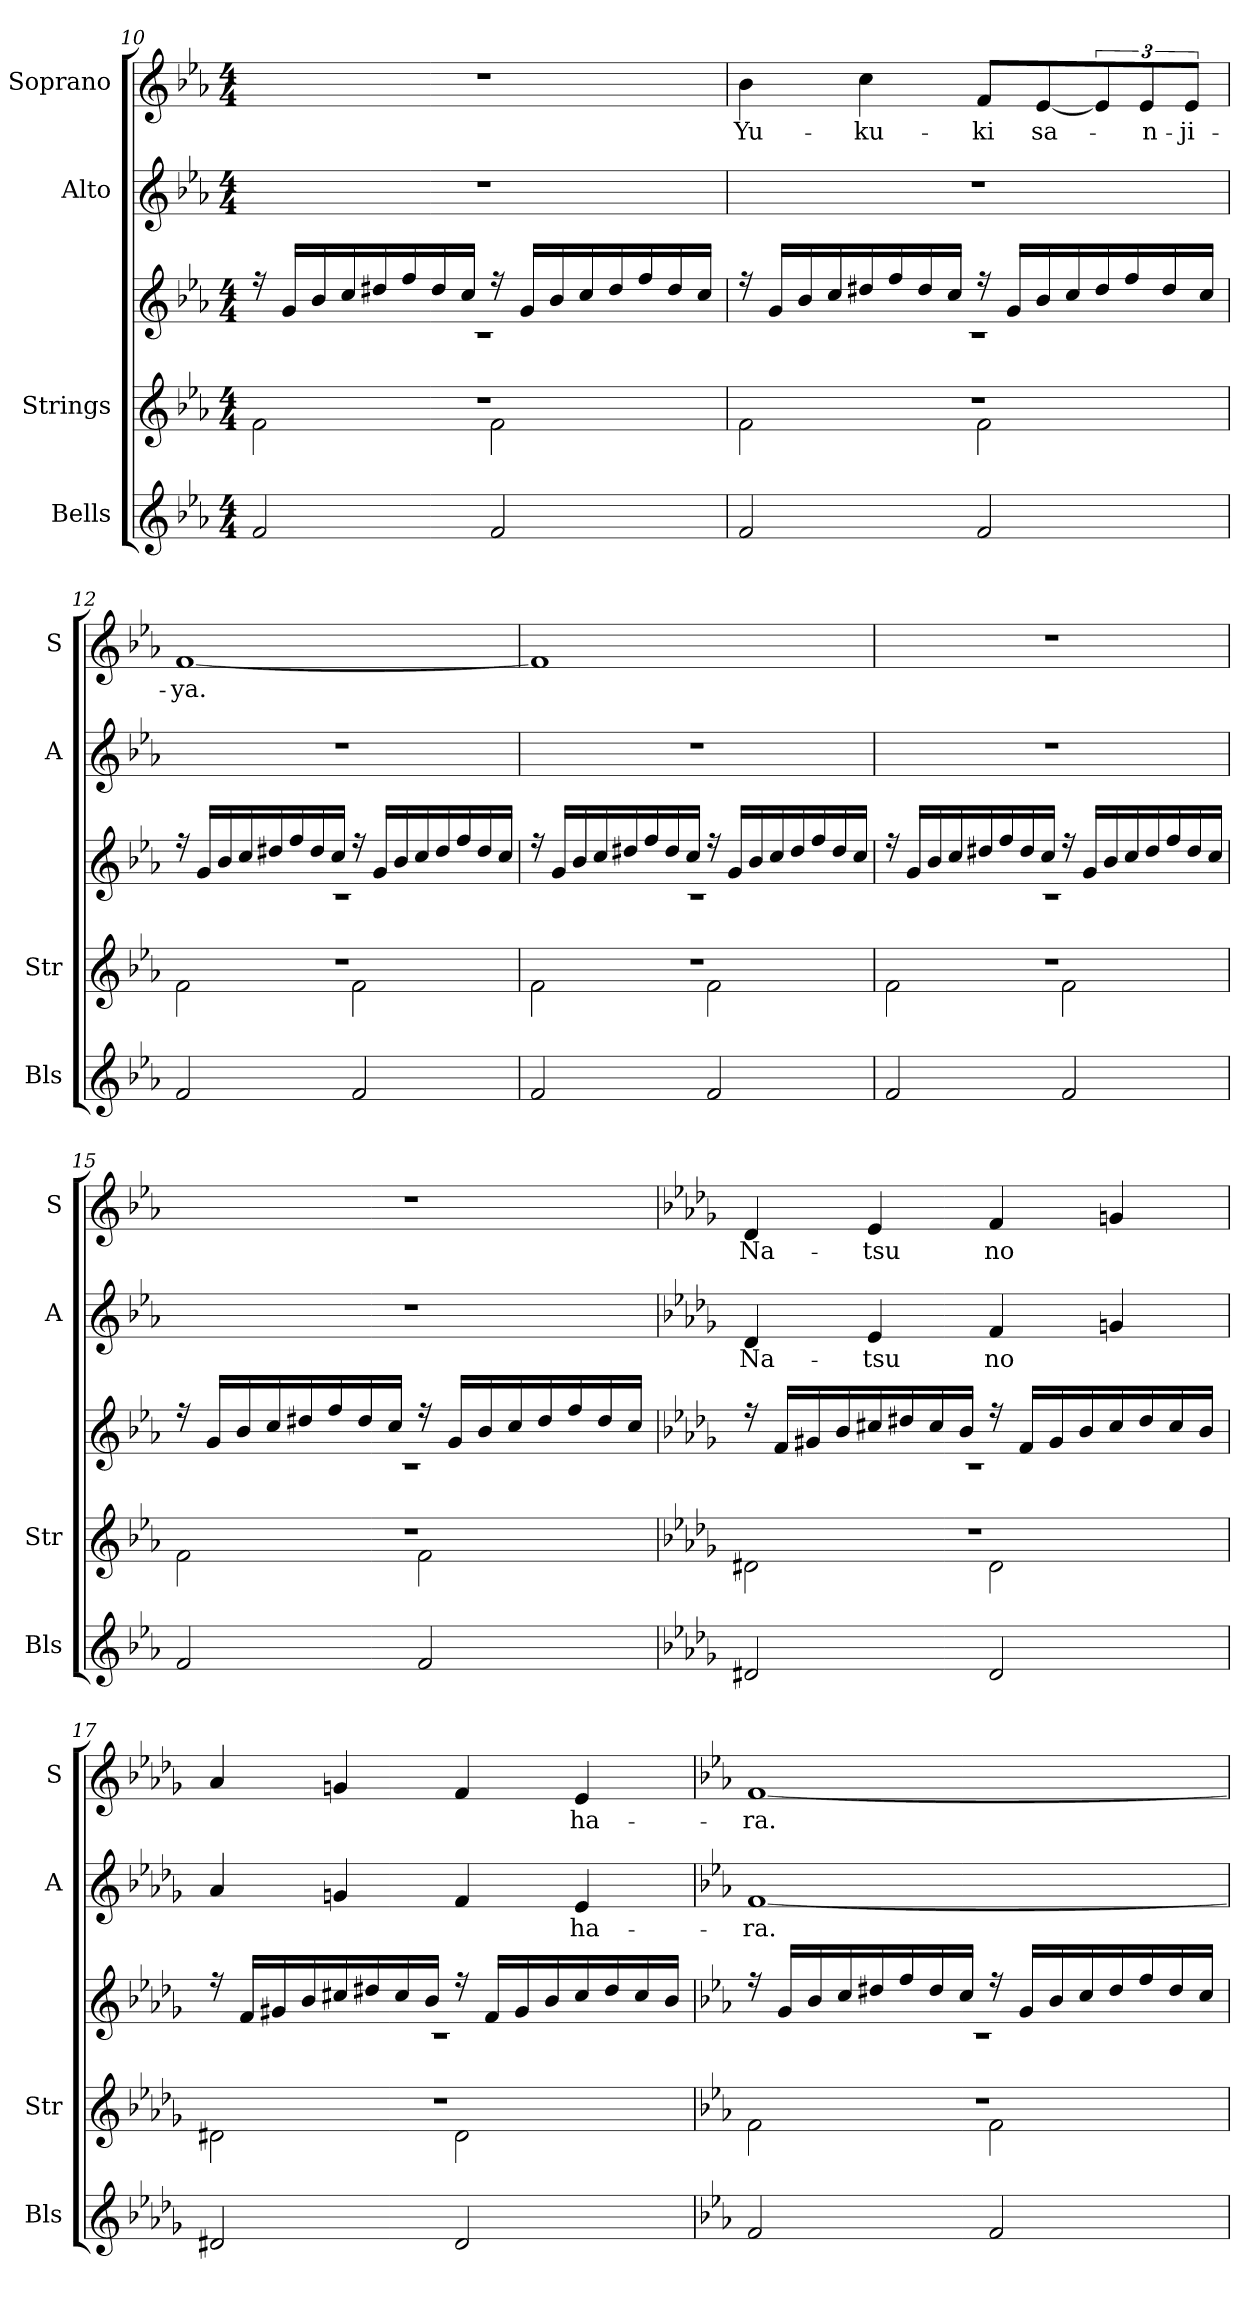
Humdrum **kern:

**kern	**kern	**kern	**kern	**text	**kern	**text
*part4	*part3	*part3	*part2	*part2	*part1	*part1
*staff5	*staff4	*staff3	*staff2	*staff2	*staff1	*staff1
*I"Bells	*I"Strings	*	*I"Alto	*	*I"Soprano	*
*I'Bls	*I'Str	*	*I'A	*	*I'S	*
*clefG2	*clefG2	*clefG2	*clefG2	*	*clefG2	*
*k[b-e-a-]	*k[b-e-a-]	*k[b-e-a-]	*k[b-e-a-]	*	*k[b-e-a-]	*
*E-:	*E-:	*E-:	*E-:	*	*E-:	*
*M4/4	*M4/4	*M4/4	*M4/4	*	*M4/4	*
=10	=10	=10	=10	=10	=10	=10
*	*^	*^	*	*	*	*
2f	1r	2f\	16r	1r	1r	.	1r	.
.	.	.	16g/LL	.	.	.	.	.
.	.	.	16b-/	.	.	.	.	.
.	.	.	16cc/	.	.	.	.	.
.	.	.	16dd#X/	.	.	.	.	.
.	.	.	16ff/	.	.	.	.	.
.	.	.	16dd#/	.	.	.	.	.
.	.	.	16cc/JJ	.	.	.	.	.
2f	.	2f\	16r	.	.	.	.	.
.	.	.	16g/LL	.	.	.	.	.
.	.	.	16b-/	.	.	.	.	.
.	.	.	16cc/	.	.	.	.	.
.	.	.	16dd#/	.	.	.	.	.
.	.	.	16ff/	.	.	.	.	.
.	.	.	16dd#/	.	.	.	.	.
.	.	.	16cc/JJ	.	.	.	.	.
=11	=11	=11	=11	=11	=11	=11	=11	=11
!	!	!	!	!	!	!	!	!LO:LY:b
2f	1r	2f\	16r	1r	1r	.	4b-	Yu-
.	.	.	16g/LL	.	.	.	.	.
.	.	.	16b-/	.	.	.	.	.
.	.	.	16cc/	.	.	.	.	.
!	!	!	!	!	!	!	!	!LO:LY:b
.	.	.	16dd#X/	.	.	.	4cc	-ku-
.	.	.	16ff/	.	.	.	.	.
.	.	.	16dd#/	.	.	.	.	.
.	.	.	16cc/JJ	.	.	.	.	.
!	!	!	!	!	!	!	!	!LO:LY:b
2f	.	2f\	16r	.	.	.	8fL	-ki
.	.	.	16g/LL	.	.	.	.	.
!	!	!	!	!	!	!	!	!LO:LY:b
.	.	.	16b-/	.	.	.	[8e-	sa-
.	.	.	16cc/	.	.	.	.	.
.	.	.	16dd#/	.	.	.	12e-]	.
.	.	.	16ff/	.	.	.	.	.
!	!	!	!	!	!	!	!	!LO:LY:b
.	.	.	.	.	.	.	12e-	-n-
.	.	.	16dd#/	.	.	.	.	.
!	!	!	!	!	!	!	!	!LO:LY:b
.	.	.	.	.	.	.	12e-J	-ji-
.	.	.	16cc/JJ	.	.	.	.	.
!!LO:LB:g=z
=12	=12	=12	=12	=12	=12	=12	=12	=12
!	!	!	!	!	!	!	!	!LO:LY:b
2f	1r	2f\	16r	1r	1r	.	[1f	-ya.
.	.	.	16g/LL	.	.	.	.	.
.	.	.	16b-/	.	.	.	.	.
.	.	.	16cc/	.	.	.	.	.
.	.	.	16dd#X/	.	.	.	.	.
.	.	.	16ff/	.	.	.	.	.
.	.	.	16dd#/	.	.	.	.	.
.	.	.	16cc/JJ	.	.	.	.	.
2f	.	2f\	16r	.	.	.	.	.
.	.	.	16g/LL	.	.	.	.	.
.	.	.	16b-/	.	.	.	.	.
.	.	.	16cc/	.	.	.	.	.
.	.	.	16dd#/	.	.	.	.	.
.	.	.	16ff/	.	.	.	.	.
.	.	.	16dd#/	.	.	.	.	.
.	.	.	16cc/JJ	.	.	.	.	.
=13	=13	=13	=13	=13	=13	=13	=13	=13
2f	1r	2f\	16r	1r	1r	.	1f]	.
.	.	.	16g/LL	.	.	.	.	.
.	.	.	16b-/	.	.	.	.	.
.	.	.	16cc/	.	.	.	.	.
.	.	.	16dd#X/	.	.	.	.	.
.	.	.	16ff/	.	.	.	.	.
.	.	.	16dd#/	.	.	.	.	.
.	.	.	16cc/JJ	.	.	.	.	.
2f	.	2f\	16r	.	.	.	.	.
.	.	.	16g/LL	.	.	.	.	.
.	.	.	16b-/	.	.	.	.	.
.	.	.	16cc/	.	.	.	.	.
.	.	.	16dd#/	.	.	.	.	.
.	.	.	16ff/	.	.	.	.	.
.	.	.	16dd#/	.	.	.	.	.
.	.	.	16cc/JJ	.	.	.	.	.
=14	=14	=14	=14	=14	=14	=14	=14	=14
2f	1r	2f\	16r	1r	1r	.	1r	.
.	.	.	16g/LL	.	.	.	.	.
.	.	.	16b-/	.	.	.	.	.
.	.	.	16cc/	.	.	.	.	.
.	.	.	16dd#X/	.	.	.	.	.
.	.	.	16ff/	.	.	.	.	.
.	.	.	16dd#/	.	.	.	.	.
.	.	.	16cc/JJ	.	.	.	.	.
2f	.	2f\	16r	.	.	.	.	.
.	.	.	16g/LL	.	.	.	.	.
.	.	.	16b-/	.	.	.	.	.
.	.	.	16cc/	.	.	.	.	.
.	.	.	16dd#/	.	.	.	.	.
.	.	.	16ff/	.	.	.	.	.
.	.	.	16dd#/	.	.	.	.	.
.	.	.	16cc/JJ	.	.	.	.	.
!!LO:LB:g=z
=15	=15	=15	=15	=15	=15	=15	=15	=15
2f	1r	2f\	16r	1r	1r	.	1r	.
.	.	.	16g/LL	.	.	.	.	.
.	.	.	16b-/	.	.	.	.	.
.	.	.	16cc/	.	.	.	.	.
.	.	.	16dd#X/	.	.	.	.	.
.	.	.	16ff/	.	.	.	.	.
.	.	.	16dd#/	.	.	.	.	.
.	.	.	16cc/JJ	.	.	.	.	.
2f	.	2f\	16r	.	.	.	.	.
.	.	.	16g/LL	.	.	.	.	.
.	.	.	16b-/	.	.	.	.	.
.	.	.	16cc/	.	.	.	.	.
.	.	.	16dd#/	.	.	.	.	.
.	.	.	16ff/	.	.	.	.	.
.	.	.	16dd#/	.	.	.	.	.
.	.	.	16cc/JJ	.	.	.	.	.
=16	=16	=16	=16	=16	=16	=16	=16	=16
*k[b-e-a-d-g-]	*k[b-e-a-d-g-]	*	*k[b-e-a-d-g-]	*	*k[b-e-a-d-g-]	*	*k[b-e-a-d-g-]	*
*D-:	*D-:	*	*D-:	*	*D-:	*	*D-:	*
!	!	!	!	!	!	!LO:LY:b	!	!LO:LY:b
2d#X	1r	2d#X\	16r	1r	4d-	Na-	4d-	Na-
.	.	.	16f/LL	.	.	.	.	.
.	.	.	16g#X/	.	.	.	.	.
.	.	.	16b-/	.	.	.	.	.
!	!	!	!	!	!	!LO:LY:b	!	!LO:LY:b
.	.	.	16cc#X/	.	4e-	-tsu	4e-	-tsu
.	.	.	16dd#X/	.	.	.	.	.
.	.	.	16cc#/	.	.	.	.	.
.	.	.	16b-/JJ	.	.	.	.	.
!	!	!	!	!	!	!LO:LY:b	!	!LO:LY:b
2d#	.	2d#\	16r	.	4f	no	4f	no
.	.	.	16f/LL	.	.	.	.	.
.	.	.	16g#/	.	.	.	.	.
.	.	.	16b-/	.	.	.	.	.
.	.	.	16cc#/	.	4gn	.	4gn	.
.	.	.	16dd#/	.	.	.	.	.
.	.	.	16cc#/	.	.	.	.	.
.	.	.	16b-/JJ	.	.	.	.	.
!!LO:LB:g=z
=17	=17	=17	=17	=17	=17	=17	=17	=17
2d#X	1r	2d#X\	16r	1r	4a-	.	4a-	.
.	.	.	16f/LL	.	.	.	.	.
.	.	.	16g#X/	.	.	.	.	.
.	.	.	16b-/	.	.	.	.	.
.	.	.	16cc#X/	.	4gn	.	4gn	.
.	.	.	16dd#X/	.	.	.	.	.
.	.	.	16cc#/	.	.	.	.	.
.	.	.	16b-/JJ	.	.	.	.	.
2d#	.	2d#\	16r	.	4f	.	4f	.
.	.	.	16f/LL	.	.	.	.	.
.	.	.	16g#/	.	.	.	.	.
.	.	.	16b-/	.	.	.	.	.
!	!	!	!	!	!	!LO:LY:b	!	!LO:LY:b
.	.	.	16cc#/	.	4e-	ha-	4e-	ha-
.	.	.	16dd#/	.	.	.	.	.
.	.	.	16cc#/	.	.	.	.	.
.	.	.	16b-/JJ	.	.	.	.	.
=18	=18	=18	=18	=18	=18	=18	=18	=18
*k[b-e-a-]	*k[b-e-a-]	*	*k[b-e-a-]	*	*k[b-e-a-]	*	*k[b-e-a-]	*
*E-:	*E-:	*	*E-:	*	*E-:	*	*E-:	*
!	!	!	!	!	!	!LO:LY:b	!	!LO:LY:b
2f	1r	2f\	16r	1r	[1f	-ra.	[1f	-ra.
.	.	.	16g/LL	.	.	.	.	.
.	.	.	16b-/	.	.	.	.	.
.	.	.	16cc/	.	.	.	.	.
.	.	.	16dd#X/	.	.	.	.	.
.	.	.	16ff/	.	.	.	.	.
.	.	.	16dd#/	.	.	.	.	.
.	.	.	16cc/JJ	.	.	.	.	.
2f	.	2f\	16r	.	.	.	.	.
.	.	.	16g/LL	.	.	.	.	.
.	.	.	16b-/	.	.	.	.	.
.	.	.	16cc/	.	.	.	.	.
.	.	.	16dd#/	.	.	.	.	.
.	.	.	16ff/	.	.	.	.	.
.	.	.	16dd#/	.	.	.	.	.
.	.	.	16cc/JJ	.	.	.	.	.
*	*v	*v	*	*	*	*	*	*
*	*	*v	*v	*	*	*	*
=	=	=	=	=	=	=
*-	*-	*-	*-	*-	*-	*-
